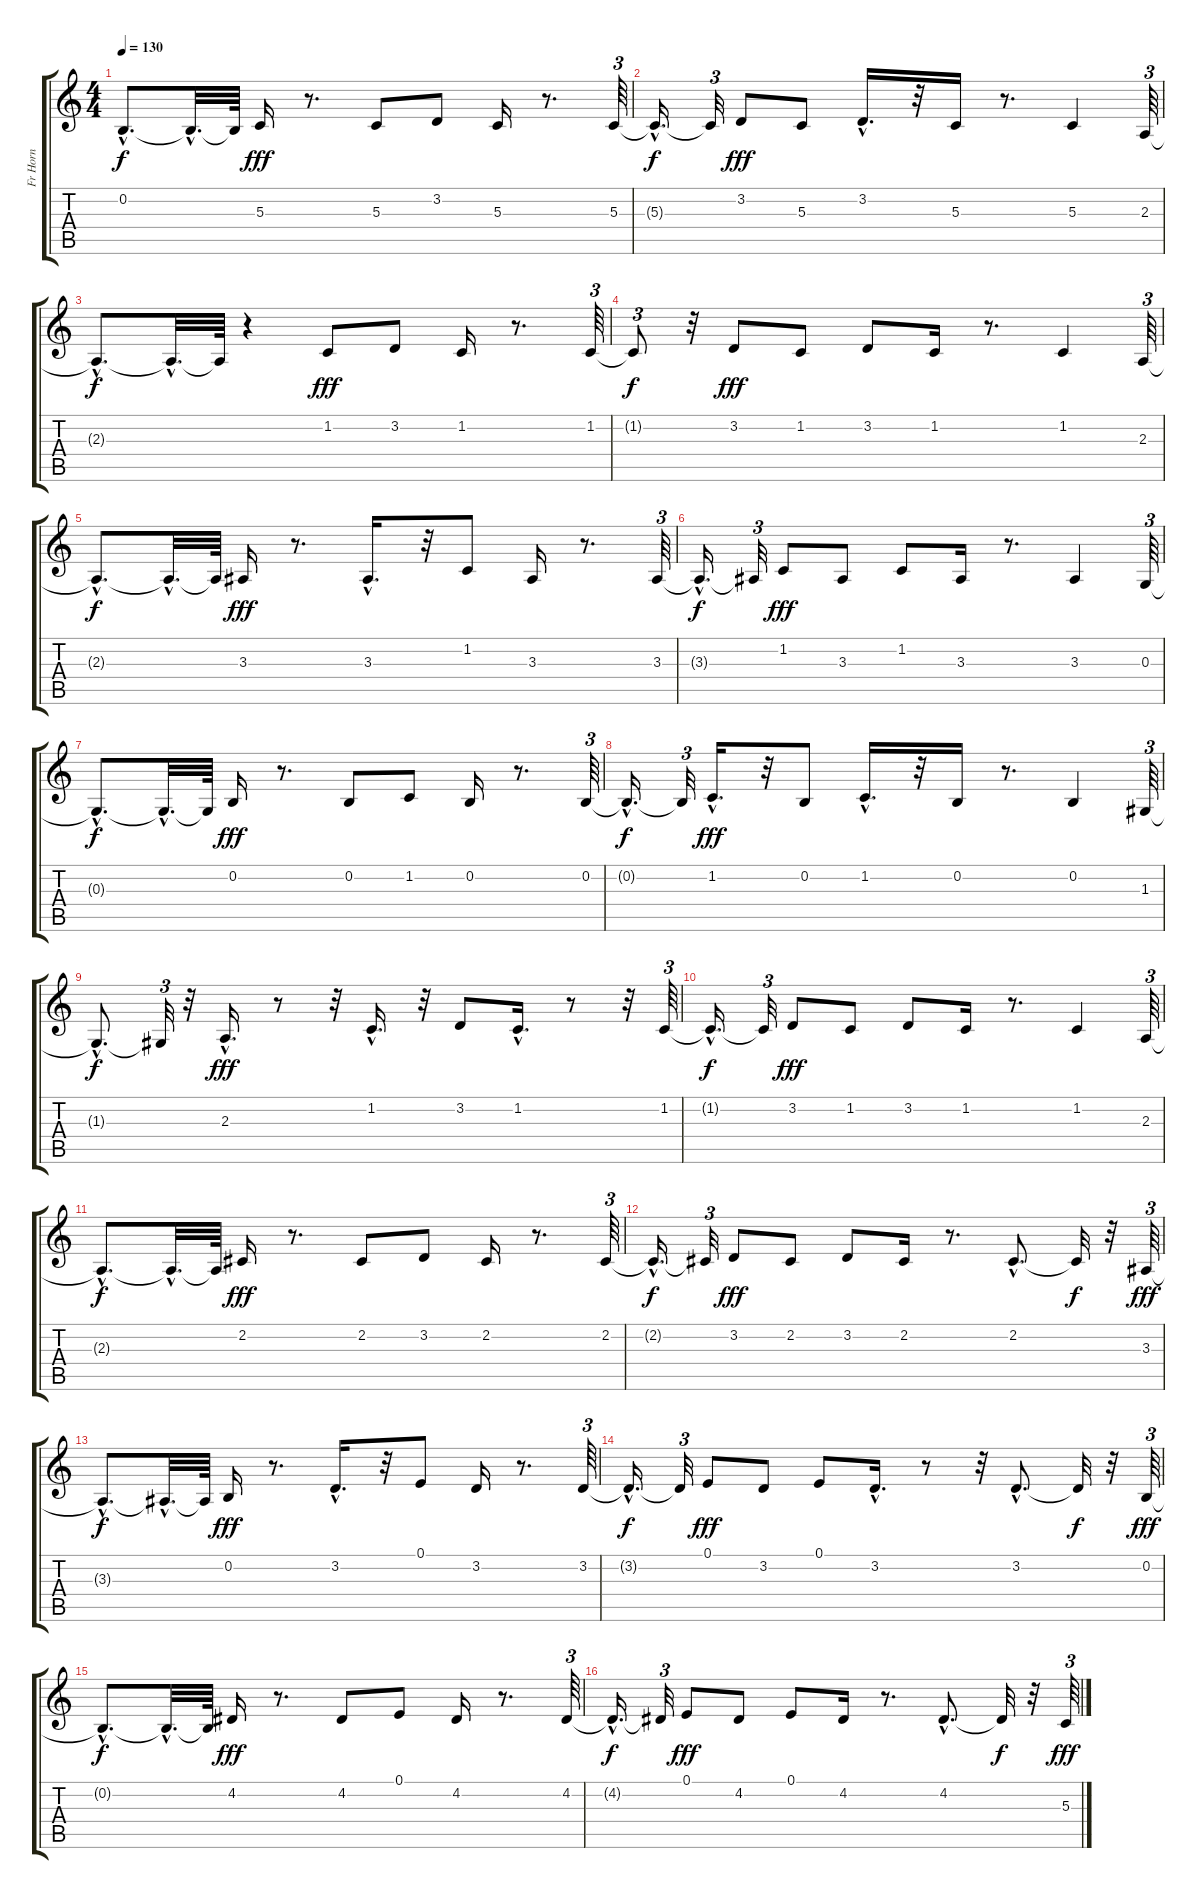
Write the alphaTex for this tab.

\track ("Fr Horn" "Fr Horn") {instrument frenchhorn}
\staff {score tabs}
\tuning (E4 B3 G3 D3 A2 E2) {hide}
\ts (4 4)
\tempo 130
\clef g2
\ks c
0.2{hac t}.8{d dy f} 0.2{hac t}.32{d} 0.2{t}.64 5.3.16{dy fff} r.8{d} 5.3.8 3.2.8 5.3.16 r.8{d} 5.3.64{tu (3 2)} |
5.3{hac t}.16{d dy f} 5.3{t}.32{tu (3 2)} 3.2.8{dy fff} 5.3.8 3.2{hac}.16{d} r.32 5.3.16 r.8{d} 5.3.4 2.3.64{tu (3 2)} |
2.3{hac t}.8{d dy f} 2.3{hac t}.32{d} 2.3{t}.64 r.4 1.2.8{dy fff} 3.2.8 1.2.16 r.8{d} 1.2.64{tu (3 2)} |
1.2{t}.8{tu (3 2) dy f} r.32 3.2.8{dy fff} 1.2.8 3.2.8 1.2.16 r.8{d} 1.2.4 2.3.64{tu (3 2)} |
2.3{hac t}.8{d dy f} 2.3{hac t}.32{d} 2.3{t}.64 3.3.16{dy fff} r.8{d} 3.3{hac}.16{d} r.32 1.2.8 3.3.16 r.8{d} 3.3.64{tu (3 2)} |
3.3{hac t}.16{d dy f} 3.3{t}.32{tu (3 2)} 1.2.8{dy fff} 3.3.8 1.2.8 3.3.16 r.8{d} 3.3.4 0.3.64{tu (3 2)} |
0.3{hac t}.8{d dy f} 0.3{hac t}.32{d} 0.3{t}.64 0.2.16{dy fff} r.8{d} 0.2.8 1.2.8 0.2.16 r.8{d} 0.2.64{tu (3 2)} |
0.2{hac t}.16{d dy f} 0.2{t}.32{tu (3 2)} 1.2{hac}.16{d dy fff} r.32 0.2.8 1.2{hac}.16{d} r.32 0.2.16 r.8{d} 0.2.4 1.3.64{tu (3 2)} |
1.3{hac t}.8{d dy f} 1.3{t}.32{tu (3 2)} r.32 2.3{hac}.16{d dy fff} r.8 r.32 1.2{hac}.16{d} r.32 3.2.8 1.2{hac}.16{d} r.8 r.32 1.2.64{tu (3 2)} |
1.2{hac t}.16{d dy f} 1.2{t}.32{tu (3 2)} 3.2.8{dy fff} 1.2.8 3.2.8 1.2.16 r.8{d} 1.2.4 2.3.64{tu (3 2)} |
2.3{hac t}.8{d dy f} 2.3{hac t}.32{d} 2.3{t}.64 2.2.16{dy fff} r.8{d} 2.2.8 3.2.8 2.2.16 r.8{d} 2.2.64{tu (3 2)} |
2.2{hac t}.16{d dy f} 2.2{t}.32{tu (3 2)} 3.2.8{dy fff} 2.2.8 3.2.8 2.2.16 r.8{d} 2.2{hac}.8{d} 2.2{t}.32{dy f} r.32 3.3.64{tu (3 2) dy fff} |
3.3{hac t}.8{d dy f} 3.3{hac t}.32{d} 3.3{t}.64 0.2.16{dy fff} r.8{d} 3.2{hac}.16{d} r.32 0.1.8 3.2.16 r.8{d} 3.2.64{tu (3 2)} |
3.2{hac t}.16{d dy f} 3.2{t}.32{tu (3 2)} 0.1.8{dy fff} 3.2.8 0.1.8 3.2{hac}.16{d} r.8 r.32 3.2{hac}.8{d} 3.2{t}.32{dy f} r.32 0.2.64{tu (3 2) dy fff} |
0.2{hac t}.8{d dy f} 0.2{hac t}.32{d} 0.2{t}.64 4.2.16{dy fff} r.8{d} 4.2.8 0.1.8 4.2.16 r.8{d} 4.2.64{tu (3 2)} |
4.2{hac t}.16{d dy f} 4.2{t}.32{tu (3 2)} 0.1.8{dy fff} 4.2.8 0.1.8 4.2.16 r.8{d} 4.2{hac}.8{d} 4.2{t}.32{dy f} r.32 5.3.64{tu (3 2) dy fff}
